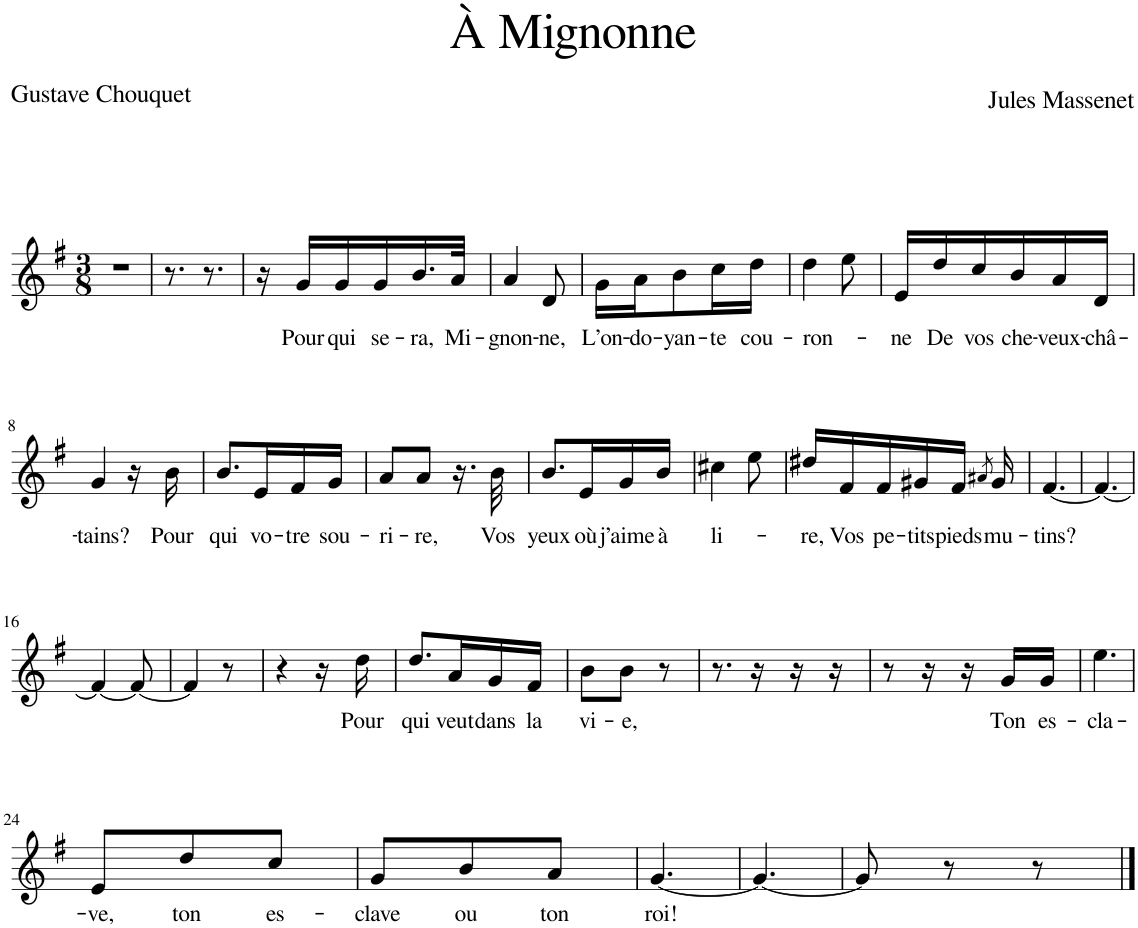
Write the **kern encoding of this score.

**kern	**text
*part1	*part1
*staff1	*staff1
*I"Piano	*
*I'Pno	*
*clefG2	*
*k[f#]	*
*M3/8	*
=1	=1
4.r	.
=2	=2
8.r	.
8.r	.
=3	=3
16r	.
!	!LO:LY:b
16g/LL	Pour
!	!LO:LY:b
16g/	qui
!	!LO:LY:b
16g/	se-
!	!LO:LY:b
16.b/	-ra,
!	!LO:LY:b
32a/JJk	Mi-
=4	=4
!	!LO:LY:b
4a/	-gnon-
!	!LO:LY:b
8d/	-ne,
=5	=5
!	!LO:LY:b
16g\LL	L’on-
!	!LO:LY:b
16a\J	-do-
!	!LO:LY:b
8b\	-yan-
!	!LO:LY:b
16cc\L	-te
!	!LO:LY:b
16dd\JJ	cou-
=6	=6
!	!LO:LY:b
4dd\	-ron-
8ee\	.
=7	=7
!	!LO:LY:b
16e/LL	-ne
!	!LO:LY:b
16dd/	De
!	!LO:LY:b
16cc/	vos
!	!LO:LY:b
16b/	che-
!	!LO:LY:b
16a/	-veux-
!	!LO:LY:b
16d/JJ	châ-
!!LO:LB:g=z
=8	=8
!	!LO:LY:b
4g/	-tains?
16r	.
!	!LO:LY:b
16b\	Pour
=9	=9
!	!LO:LY:b
8.b/L	qui
!	!LO:LY:b
16e/L	vo-
!	!LO:LY:b
16f#/	-tre
!	!LO:LY:b
16g/JJ	sou-
=10	=10
!	!LO:LY:b
8a/L	-ri-
!	!LO:LY:b
8a/J	-re,
16.r	.
!	!LO:LY:b
32b\	Vos
=11	=11
!	!LO:LY:b
8.b/L	yeux
!	!LO:LY:b
16e/L	où
!	!LO:LY:b
16g/	j’aime
!	!LO:LY:b
16b/JJ	à
=12	=12
!	!LO:LY:b
4cc#X\	li-
8ee\	.
=13	=13
!	!LO:LY:b
16dd#X/LL	-re,
!	!LO:LY:b
16f#/	Vos
!	!LO:LY:b
16f#/	pe-
!	!LO:LY:b
16g#X/	-tits
!	!LO:LY:b
16f#/JJ	pieds
8qa#X/	.
!	!LO:LY:b
16g#/	mu-
=14	=14
!	!LO:LY:b
[4.f#/	-tins?
=15	=15
4.f#/_	.
!!LO:LB:g=z
=16	=16
4f#/_	.
8f#/_	.
=17	=17
4f#/]	.
8r	.
=18	=18
4r	.
16r	.
!	!LO:LY:b
16dd\	Pour
=19	=19
!	!LO:LY:b
8.dd/L	qui
!	!LO:LY:b
16a/L	veut
!	!LO:LY:b
16g/	dans
!	!LO:LY:b
16f#/JJ	la
=20	=20
!	!LO:LY:b
8b\L	vi-
!	!LO:LY:b
8b\J	-e,
8r	.
=21	=21
8.r	.
16r	.
16r	.
16r	.
=22	=22
8r	.
16r	.
16r	.
!	!LO:LY:b
16g/LL	Ton
!	!LO:LY:b
16g/JJ	es-
=23	=23
!	!LO:LY:b
4.ee\	-cla-
!!LO:LB:g=z
=24	=24
!	!LO:LY:b
8e/L	-ve,
!	!LO:LY:b
8dd/	ton
!	!LO:LY:b
8cc/J	es-
=25	=25
!	!LO:LY:b
8g/L	-clave
!	!LO:LY:b
8b/	ou
!	!LO:LY:b
8a/J	ton
=26	=26
!	!LO:LY:b
[4.g/	roi!
=27	=27
4.g/_	.
=28	=28
8g/]	.
8r	.
8r	.
==	==
*-	*-
